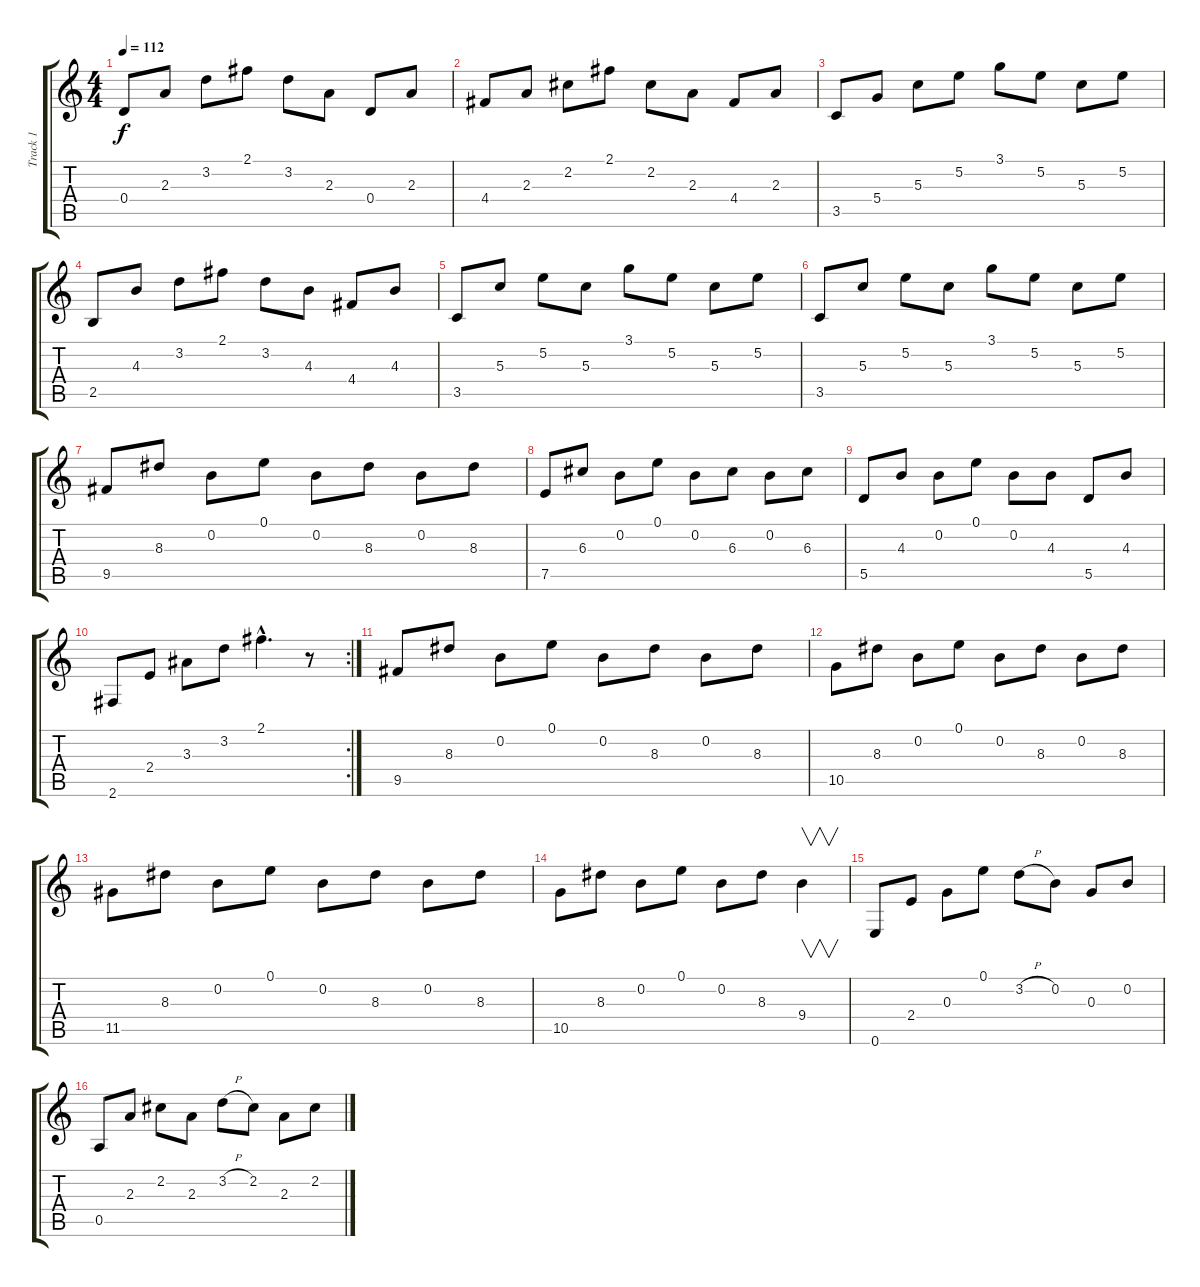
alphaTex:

\track ("Track 1" "Track 1") {instrument acousticguitarnylon}
\staff {score tabs}
\tuning (E4 B3 G3 D3 A2 E2) {hide}
\ts (4 4)
\tempo 112
\clef g2
\ks c
0.4.8{dy f} 2.3.8 3.2.8 2.1.8 3.2.8 2.3.8 0.4.8 2.3.8 |
4.4.8 2.3.8 2.2.8 2.1.8 2.2.8 2.3.8 4.4.8 2.3.8 |
3.5.8 5.4.8 5.3.8 5.2.8 3.1.8 5.2.8 5.3.8 5.2.8 |
2.5.8 4.3.8 3.2.8 2.1.8 3.2.8 4.3.8 4.4.8 4.3.8 |
3.5.8 5.3.8 5.2.8 5.3.8 3.1.8 5.2.8 5.3.8 5.2.8 |
3.5.8 5.3.8 5.2.8 5.3.8 3.1.8 5.2.8 5.3.8 5.2.8 |
9.5.8 8.3.8 0.2.8 0.1.8 0.2.8 8.3.8 0.2.8 8.3.8 |
7.5.8 6.3.8 0.2.8 0.1.8 0.2.8 6.3.8 0.2.8 6.3.8 |
5.5.8 4.3.8 0.2.8 0.1.8 0.2.8 4.3.8 5.5.8 4.3.8 |
\rc 2
2.6.8 2.4.8 3.3.8 3.2.8 2.1{hac}.4{d} r.8 |
9.5.8 8.3.8 0.2.8 0.1.8 0.2.8 8.3.8 0.2.8 8.3.8 |
10.5.8 8.3.8 0.2.8 0.1.8 0.2.8 8.3.8 0.2.8 8.3.8 |
11.5.8 8.3.8 0.2.8 0.1.8 0.2.8 8.3.8 0.2.8 8.3.8 |
10.5.8 8.3.8 0.2.8 0.1.8 0.2.8 8.3.8 9.4.4{v} |
0.6.8 2.4.8 0.3.8 0.1.8 3.2{h}.8 0.2.8 0.3.8 0.2.8 |
0.5.8 2.3.8 2.2.8 2.3.8 3.2{h}.8 2.2.8 2.3.8 2.2.8
